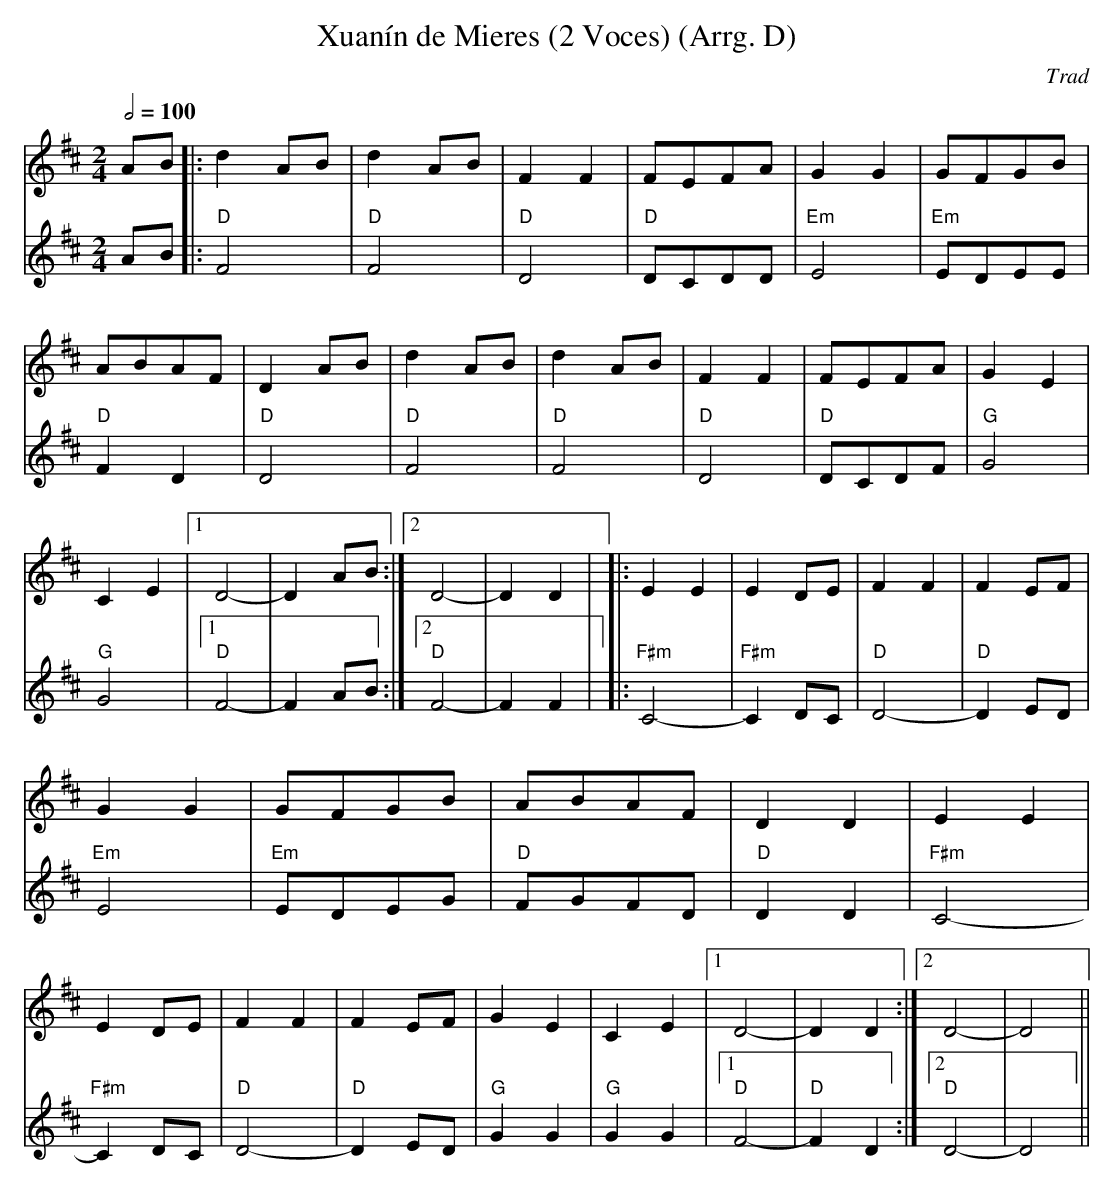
X:1
T:Xuanín de Mieres (2 Voces) (Arrg. D)
C:Trad
M:2/4
L:1/4
Q:2/4=100
K:D
V:1
A/B/|:dA/B/|dA/B/|FF|F/E/F/A/|GG|G/F/G/B/|A/B/A/F/|DA/B/|
dA/B/|dA/B/|FF|F/E/F/A/|GE|CE|[1 D2-|D A/B/:|[2 D2-|D D|
|:EE|ED/E/|FF|FE/F/|GG|G/F/G/B/|A/B/A/F/|DD|
EE|ED/E/|FF|FE/F/|GE|CE|[1 D2-|D D:|[2 D2-|D2||!
V:2
A/B/|:"D"F2|"D"F2|"D"D2|"D"D/C/D/D/|"Em"E2|"Em"E/D/E/E/|"D"FD|"D"D2|
"D"F2|"D"F2|"D"D2|"D"D/C/D/F/|"G"G2|"G"G2|[1 "D"F2-|F A/B/:|[2 "D"F2-|F F|
|:"F#m"C2-|"F#m"C D/C/|"D"D2-|"D"D E/D/|"Em"E2|"Em"E/D/E/G/|"D"F/G/F/D/|"D"DD|
"F#m"C2-|"F#m"C D/C/|"D"D2-|"D"D E/D/|"G"GG|"G"GG|[1 "D"F2-|"D"F D:|[2 "D"D2-|D2||
